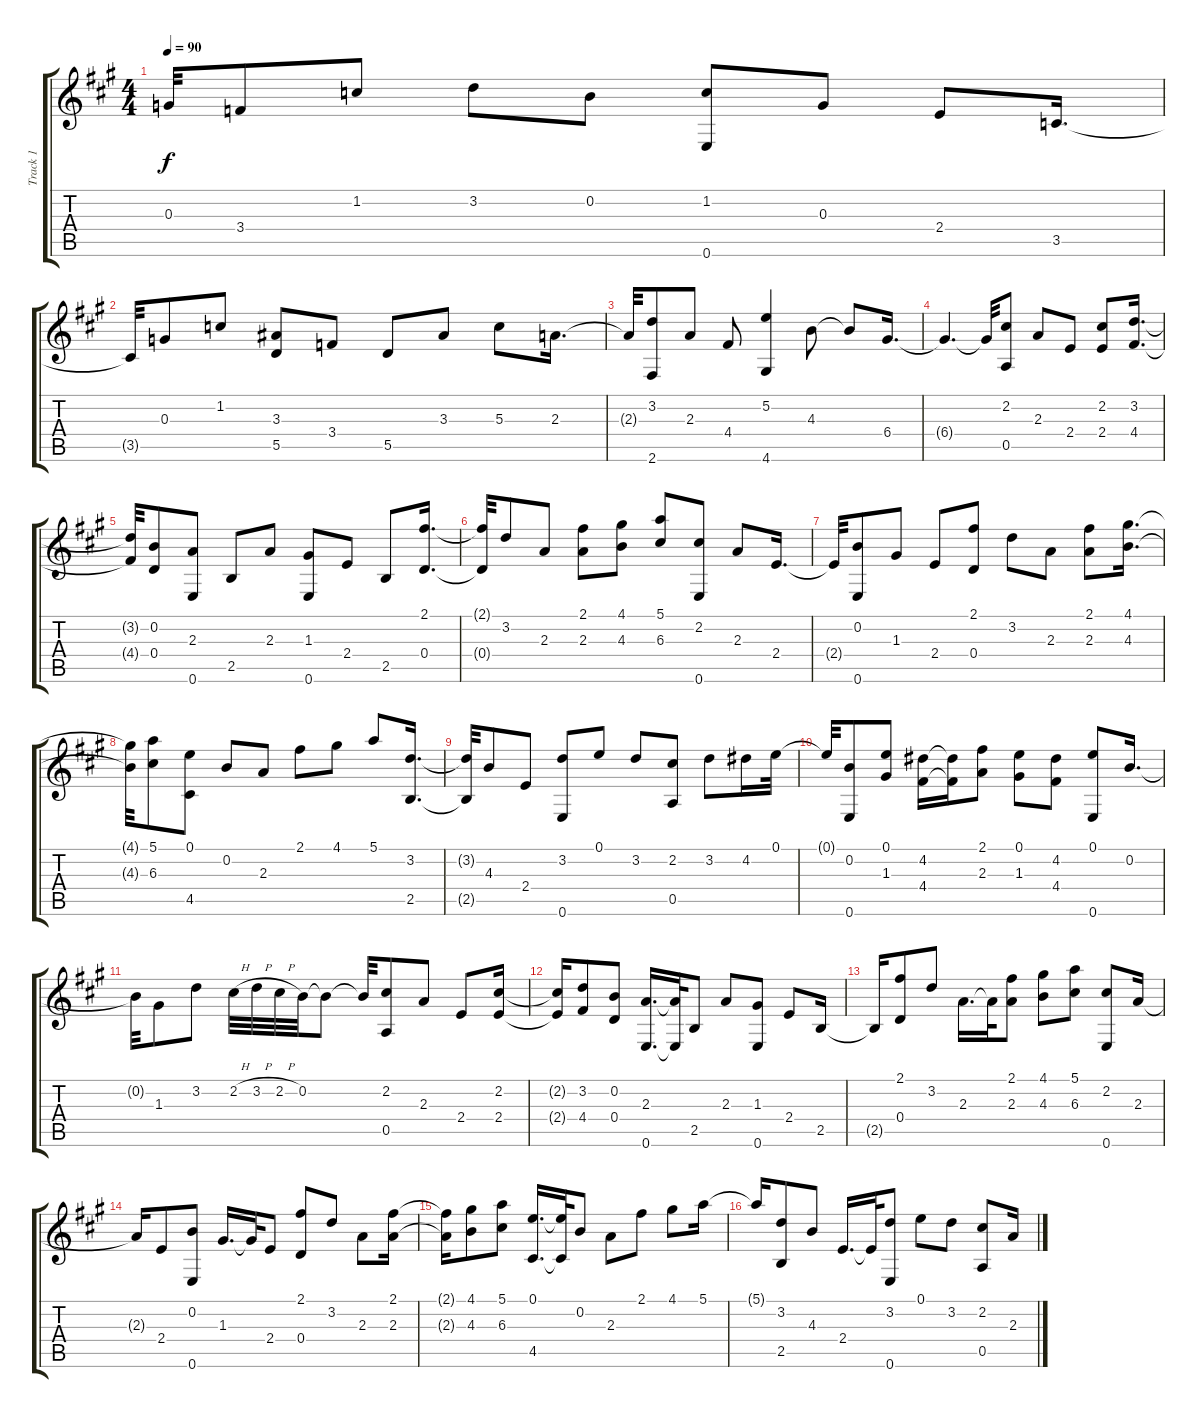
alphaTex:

\track ("Track 1" "Track 1") {instrument acousticguitarsteel}
\staff {score tabs}
\tuning (E4 B3 G3 D3 A2 E2) {hide}
\ts (4 4)
\tempo 90
\clef g2
\ks a
0.3{t}.32{dy f} 3.4.8 1.2.8 3.2.8 0.2.8 (1.2 0.6).8 0.3.8 2.4.8 3.5.16{d} |
3.5{t}.32 0.3.8 1.2.8 (3.3 5.5).8 3.4.8 5.5.8 3.3.8 5.3.8 2.3.16{d} |
2.3{t}.32 (3.2 2.6).8 2.3.8 4.4.8 (5.2 4.6).4 4.3.8 4.3{t}.8 6.4.16{d} |
6.4{t}.4{d} 6.4{t}.32 (2.2 0.5).8 2.3.8 2.4.8 (2.2 2.4).8 (3.2 4.4).16{d} |
(3.2{t} 4.4{t}).32 (0.2 0.4).8 (2.3 0.6).8 2.5.8 2.3.8 (1.3 0.6).8 2.4.8 2.5.8 (2.1 0.4).16{d} |
(2.1{t} 0.4{t}).32 3.2.8 2.3.8 (2.1 2.3).8 (4.1 4.3).8 (5.1 6.3).8 (2.2 0.6).8 2.3.8 2.4.16{d} |
2.4{t}.32 (0.2 0.6).8 1.3.8 2.4.8 (2.1 0.4).8 3.2.8 2.3.8 (2.1 2.3).8 (4.1 4.3).16{d} |
(4.1{t} 4.3{t}).32 (5.1 6.3).8 (0.1 4.5).8 0.2.8 2.3.8 2.1.8 4.1.8 5.1.8 (3.2 2.5).16{d} |
(3.2{t} 2.5{t}).32 4.3.8 2.4.8 (3.2 0.6).8 0.1.8 3.2.8 (2.2 0.5).8 3.2.8 4.2.16 0.1.32 |
0.1{t}.32 (0.2 0.6).8 (0.1 1.3).8 (4.2 4.4).16 (4.2{t} 4.4{t}).16 (2.1 2.3).8 (0.1 1.3).8 (4.2 4.4).8 (0.1 0.6).8 0.2.16{d} |
0.2{t}.32 1.3.8 3.2.8 2.2{h}.32 3.2{h}.32 2.2{h}.32 0.2.32 0.2{t}.8 0.2{t}.32 (2.2 0.5).8 2.3.8 2.4.8 (2.2 2.4).16 |
(2.2{t} 2.4{t}).16 (3.2 4.4).8 (0.2 0.4).8 (2.3 0.6).16{d} (2.3{t} 0.6{t}).32 2.5.8 2.3.8 (1.3 0.6).8 2.4.8 2.5.16 |
2.5{t}.16 (2.1 0.4).8 3.2.8 2.3.16{d} 2.3{t}.32 (2.1 2.3).8 (4.1 4.3).8 (5.1 6.3).8 (2.2 0.6).8 2.3.16 |
2.3{t}.16 2.4.8 (0.2 0.6).8 1.3.16{d} 1.3{t}.32 2.4.8 (2.1 0.4).8 3.2.8 2.3.8 (2.1 2.3).16 |
(2.1{t} 2.3{t}).16 (4.1 4.3).8 (5.1 6.3).8 (0.1 4.5).16{d} (0.1{t} 4.5{t}).32 0.2.8 2.3.8 2.1.8 4.1.8 5.1.16 |
5.1{t}.16 (3.2 2.5).8 4.3.8 2.4.16{d} 2.4{t}.32 (3.2 0.6).8 0.1.8 3.2.8 (2.2 0.5).8 2.3.16
